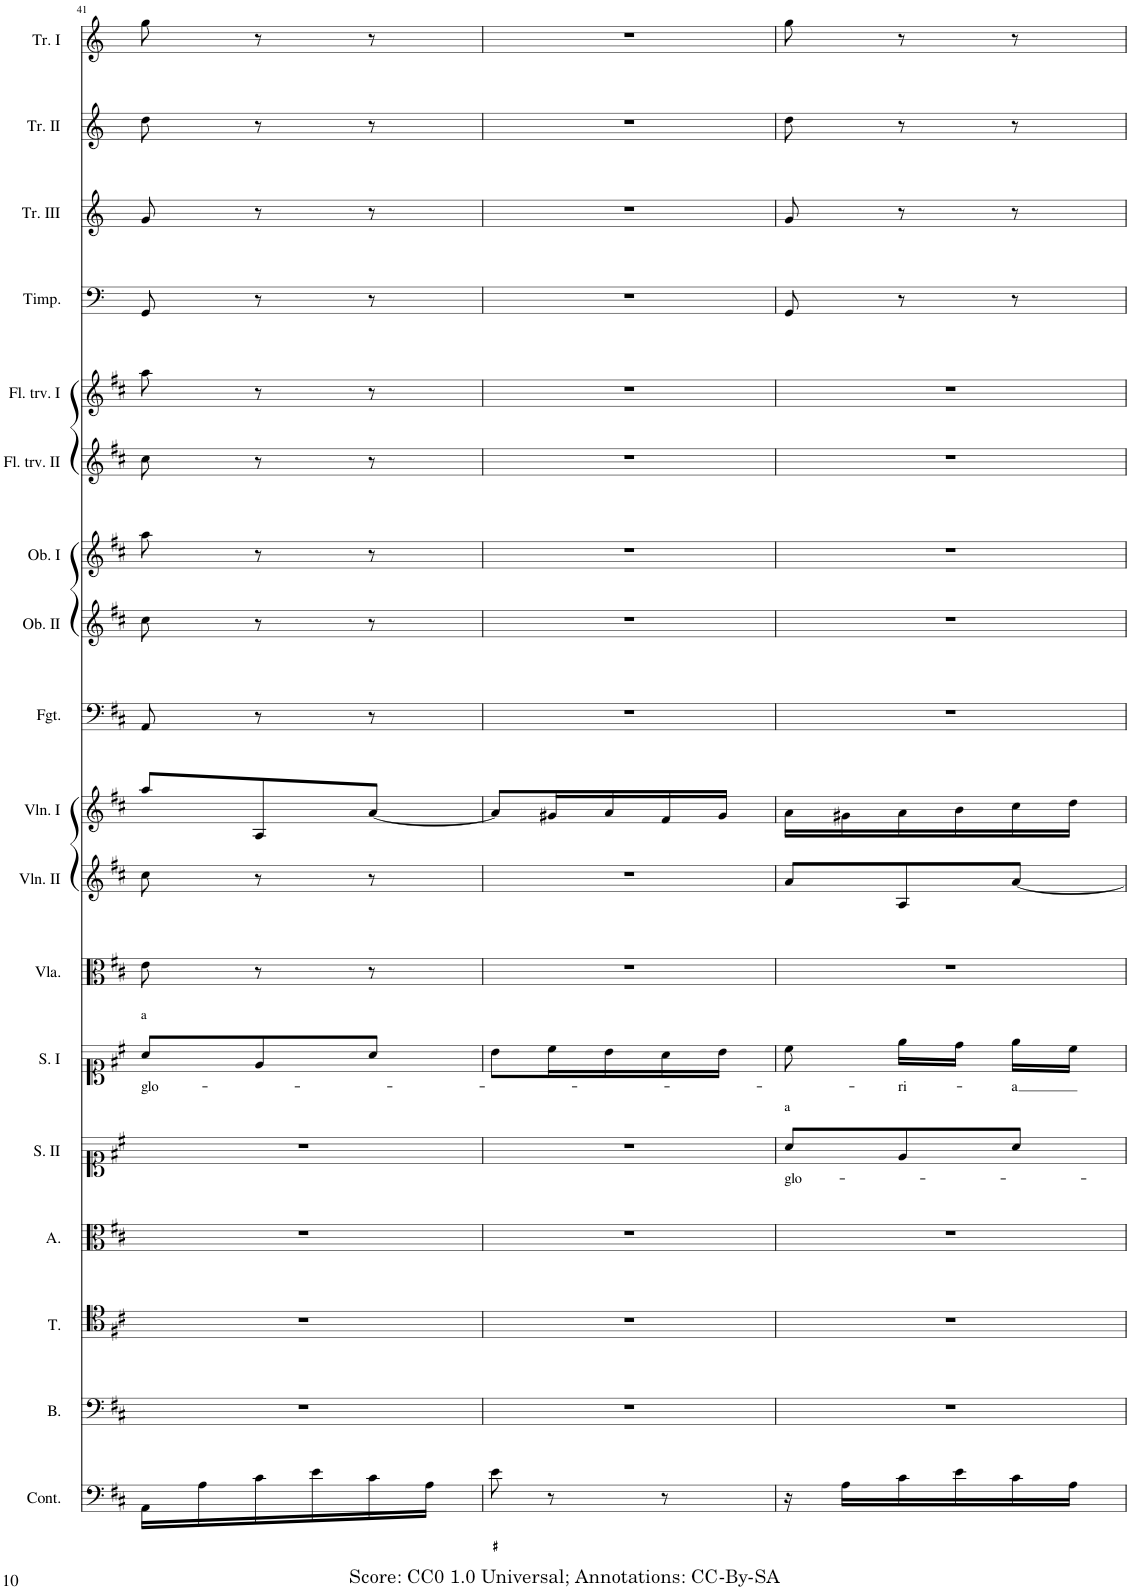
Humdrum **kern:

**kern	**kern	**kern	**kern	**kern	**kern	**text	**kern	**text	**kern	**kern	**kern	**kern	**kern	**kern	**kern	**kern	**kern	**kern	**kern	**kern
*part19	*part18	*part17	*part16	*part15	*part14	*part14	*part13	*part13	*part12	*part11	*part10	*part9	*part8	*part7	*part6	*part5	*part4	*part3	*part2	*part1
*staff19	*staff18	*staff17	*staff16	*staff15	*staff14	*staff14	*staff13	*staff13	*staff12	*staff11	*staff10	*staff9	*staff8	*staff7	*staff6	*staff5	*staff4	*staff3	*staff2	*staff1
*I"Continuo	*I"Continuo	*I"Basso	*I"Tenore	*I"Alto	*I"Soprano II	*	*I"Soprano I	*	*I"Viola	*I"Violino II	*I"Violino I	*I"Fagotti	*I"Oboe II	*I"Oboe I	*I"Flauto traverso II	*I"Flauto traverso I	*I"Timpani	*I"Tromba III	*I"Tromba II	*I"Tromba I
*I'Cont.	*I'Cont.	*I'B.	*I'T.	*I'A.	*I'S. II	*	*I'S. I	*	*I'Vla.	*I'Vln. II	*I'Vln. I	*I'Fgt.	*I'Ob. II	*I'Ob. I	*I'Fl. trv. II	*I'Fl. trv. I	*I'Timp.	*I'Tr. III	*I'Tr. II	*I'Tr. I
!!LO:PB:g=z
*clefF4	*clefF4	*clefF4	*clefC4	*clefC3	*clefC1	*	*clefC1	*	*clefC3	*clefG2	*clefG2	*clefF4	*clefG2	*clefG2	*clefG2	*clefG2	*clefF4	*clefG2	*clefG2	*clefG2
*	*	*	*	*	*	*	*	*	*	*	*	*	*	*	*	*	*Trd-1c-2	*Trd-1c-2	*Trd-1c-2	*Trd-1c-2
*k[f#c#]	*k[f#c#]	*k[f#c#]	*k[f#c#]	*k[f#c#]	*k[f#c#]	*	*k[f#c#]	*	*k[f#c#]	*k[f#c#]	*k[f#c#]	*k[f#c#]	*k[f#c#]	*k[f#c#]	*k[f#c#]	*k[f#c#]	*k[]	*k[]	*k[]	*k[]
*M3/8	*M3/8	*M3/8	*M3/8	*M3/8	*M3/8	*	*M3/8	*	*M3/8	*M3/8	*M3/8	*M3/8	*M3/8	*M3/8	*M3/8	*M3/8	*M3/8	*M3/8	*M3/8	*M3/8
=41	=41	=41	=41	=41	=41	=41	=41	=41	=41	=41	=41	=41	=41	=41	=41	=41	=41	=41	=41	=41
!	!	!	!	!	!	!	!LO:TX:a:t=a	!	!	!	!	!	!	!	!	!	!	!	!	!
!	!	!	!	!	!	!	!	!LO:LY:b	!	!	!	!	!	!	!	!	!	!	!	!
16AA\LL	16AA\LL	4.r	4.r	4.r	4.r	.	8a/L	glo-	8e\	8cc#\	8aa/L	8AA/	8cc#\	8aa\	8cc#\	8aa\	8GG/	8g/	8dd\	8gg\
16A\	16A\	.	.	.	.	.	.	.	.	.	.	.	.	.	.	.	.	.	.	.
16c#\	16c#\	.	.	.	.	.	8e/	.	8r	8r	8A/	8r	8r	8r	8r	8r	8r	8r	8r	8r
16e\	16e\	.	.	.	.	.	.	.	.	.	.	.	.	.	.	.	.	.	.	.
16c#\	16c#\	.	.	.	.	.	8a/J	.	8r	8r	[8a/J	8r	8r	8r	8r	8r	8r	8r	8r	8r
16A\JJ	16A\JJ	.	.	.	.	.	.	.	.	.	.	.	.	.	.	.	.	.	.	.
=42	=42	=42	=42	=42	=42	=42	=42	=42	=42	=42	=42	=42	=42	=42	=42	=42	=42	=42	=42	=42
8e	8e\	4.r	4.r	4.r	4.r	.	8b\L	.	4.r	4.r	8a/L]	4.r	4.r	4.r	4.r	4.r	4.r	4.r	4.r	4.r
8r	8r	.	.	.	.	.	16cc#\L	.	.	.	16g#X/L	.	.	.	.	.	.	.	.	.
.	.	.	.	.	.	.	16b\	.	.	.	16a/	.	.	.	.	.	.	.	.	.
8r	8r	.	.	.	.	.	16a\	.	.	.	16f#/	.	.	.	.	.	.	.	.	.
.	.	.	.	.	.	.	16b\JJ	.	.	.	16g#/JJ	.	.	.	.	.	.	.	.	.
=43	=43	=43	=43	=43	=43	=43	=43	=43	=43	=43	=43	=43	=43	=43	=43	=43	=43	=43	=43	=43
!	!	!	!	!	!LO:TX:a:t=a	!	!	!	!	!	!	!	!	!	!	!	!	!	!	!
!	!	!	!	!	!	!LO:LY:b	!	!	!	!	!	!	!	!	!	!	!	!	!	!
16r	16r	4.r	4.r	4.r	8a/L	glo-	8cc#\	.	4.r	8a/L	16a\LL	4.r	4.r	4.r	4.r	4.r	8GG/	8g/	8dd\	8gg\
16A\LL	16A\LL	.	.	.	.	.	.	.	.	.	16g#X\	.	.	.	.	.	.	.	.	.
!	!	!	!	!	!	!	!	!LO:LY:b	!	!	!	!	!	!	!	!	!	!	!	!
16c#\	16c#\	.	.	.	8e/	.	16ee\LL	ri-	.	8A/	16a\	.	.	.	.	.	8r	8r	8r	8r
16e\	16e\	.	.	.	.	.	16dd\JJ	.	.	.	16b\	.	.	.	.	.	.	.	.	.
!	!	!	!	!	!	!	!	!LO:LY:b	!	!	!	!	!	!	!	!	!	!	!	!
16c#\	16c#\	.	.	.	8a/J	.	16ee\LL	-a	.	[8a/J	16cc#\	.	.	.	.	.	8r	8r	8r	8r
16A\JJ	16A\JJ	.	.	.	.	.	16cc#\JJ	.	.	.	16dd\JJ	.	.	.	.	.	.	.	.	.
=	=	=	=	=	=	=	=	=	=	=	=	=	=	=	=	=	=	=	=	=
*-	*-	*-	*-	*-	*-	*-	*-	*-	*-	*-	*-	*-	*-	*-	*-	*-	*-	*-	*-	*-
